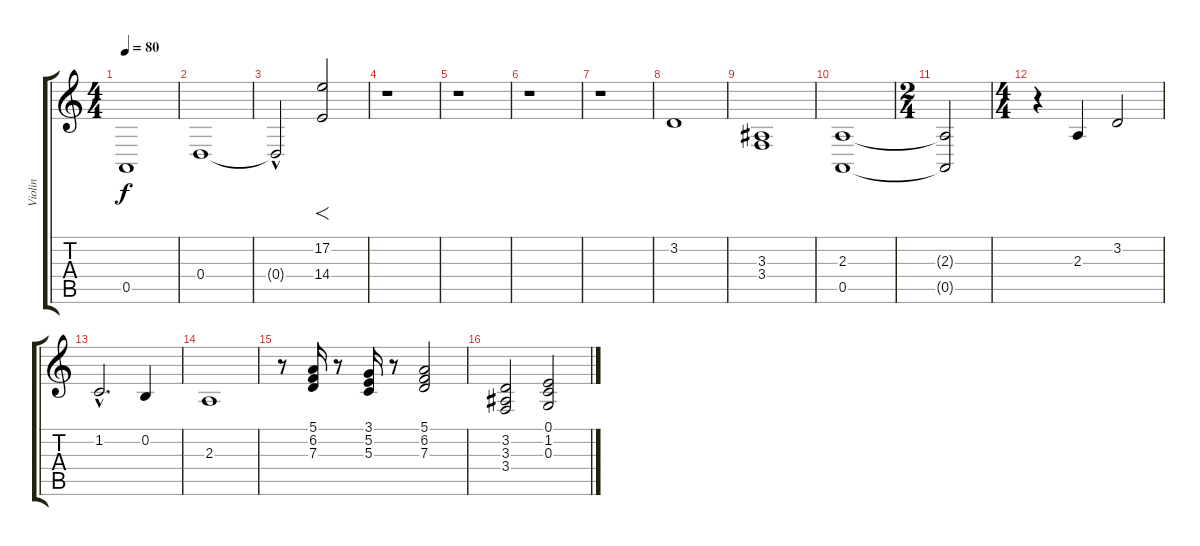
\track ("Violin" "Violin") {instrument violin}
\staff {score tabs}
\tuning (E4 B3 G3 D3 A2 E2) {hide}
\ts (4 4)
\tempo 80
\clef g2
\ks c
0.5.1{dy f} |
0.4.1 |
0.4{hac t}.2 (17.2 14.4).2{f} |
r.1 |
r.1 |
r.1 |
r.1 |
3.2.1 |
(3.3 3.4).1 |
(2.3 0.5).1 |
\ts (2 4)
(2.3{t} 0.5{t}).2 |
\ts (4 4)
r.4 2.3.4 3.2.2 |
1.2{hac}.2{d} 0.2.4 |
2.3.1 |
r.8 (5.1 6.2 7.3).16 r.8 (3.1 5.2 5.3).16 r.8 (5.1 6.2 7.3).2 |
(3.2 3.3 3.4).2 (0.1 1.2 0.3).2
